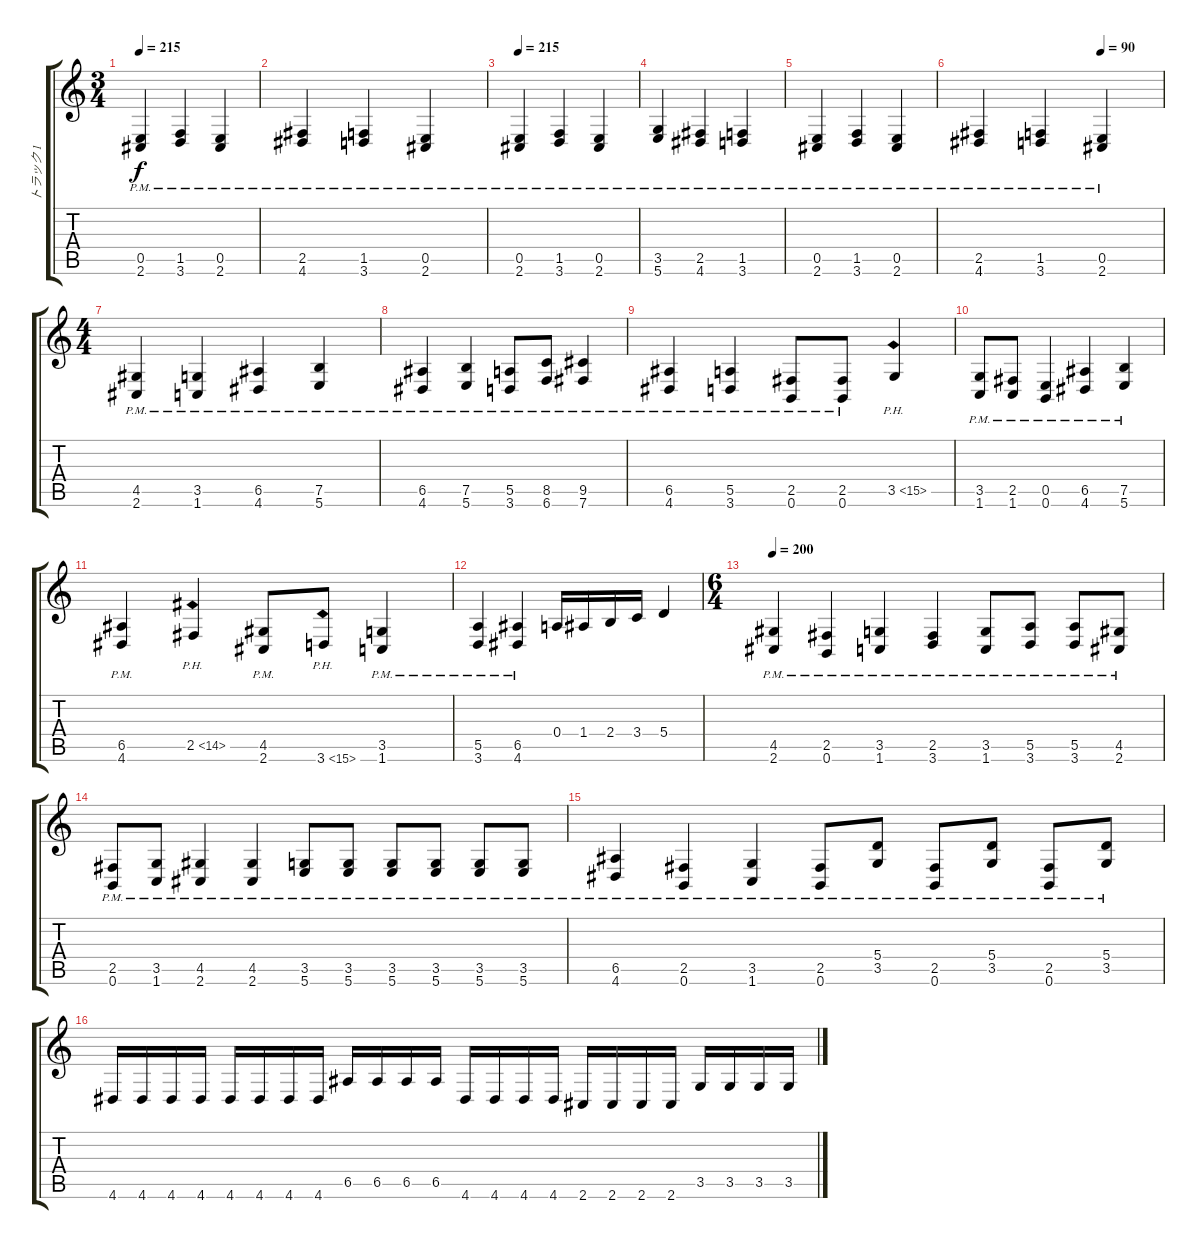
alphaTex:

\track ("トラック 1" "トラック 1") {instrument distortionguitar}
\staff {score tabs}
\tuning (B3 Gb3 D3 A2 E2 B1) {hide}
\ts (3 4)
\tempo 215
\clef g2
\ks c
(0.5{pm} 2.6{pm}).4{dy f} (1.5{pm} 3.6{pm}).4 (0.5{pm} 2.6{pm}).4 |
(2.5{pm} 4.6{pm}).4 (1.5{pm} 3.6{pm}).4 (0.5{pm} 2.6{pm}).4 |
\tempo 215
(0.5{pm} 2.6{pm}).4 (1.5{pm} 3.6{pm}).4 (0.5{pm} 2.6{pm}).4 |
(3.5{pm} 5.6{pm}).4 (2.5{pm} 4.6{pm}).4 (1.5{pm} 3.6{pm}).4 |
(0.5{pm} 2.6{pm}).4 (1.5{pm} 3.6{pm}).4 (0.5{pm} 2.6{pm}).4 |
\tempo (90 0.6666666666666666)
(2.5{pm} 4.6{pm}).4 (1.5{pm} 3.6{pm}).4 (0.5{pm} 2.6{pm}).4 |
\ts (4 4)
(4.5{pm} 2.6{pm}).4 (3.5{pm} 1.6{pm}).4 (6.5{pm} 4.6{pm}).4 (7.5{pm} 5.6{pm}).4 |
(6.5{pm} 4.6{pm}).4 (7.5{pm} 5.6{pm}).4 (5.5{pm} 3.6{pm}).8 (8.5{pm} 6.6{pm}).8 (9.5{pm} 7.6{pm}).4 |
(6.5{pm} 4.6{pm}).4 (5.5{pm} 3.6{pm}).4 (2.5{pm} 0.6{pm}).8 (2.5{pm} 0.6{pm}).8 3.5{ph 12}.4 |
(3.5{pm} 1.6{pm}).8 (2.5{pm} 1.6{pm}).8 (0.5{pm} 0.6{pm}).4 (6.5{pm} 4.6{pm}).4 (7.5{pm} 5.6{pm}).4 |
(6.5{pm} 4.6{pm}).4 2.5{ph 12}.4 (4.5{pm} 2.6{pm}).8 3.6{ph 12}.8 (3.5{pm} 1.6{pm}).4 |
(5.5{pm} 3.6{pm}).4 (6.5{pm} 4.6{pm}).4 0.4.16 1.4.16 2.4.16 3.4.16 5.4.4 |
\ts (6 4)
\tempo 200
(4.5{pm} 2.6{pm}).4 (2.5{pm} 0.6{pm}).4 (3.5{pm} 1.6{pm}).4 (2.5{pm} 3.6{pm}).4 (3.5{pm} 1.6{pm}).8 (5.5{pm} 3.6{pm}).8 (5.5{pm} 3.6{pm}).8 (4.5{pm} 2.6{pm}).8 |
(2.5{pm} 0.6{pm}).8 (3.5{pm} 1.6{pm}).8 (4.5{pm} 2.6{pm}).4 (4.5{pm} 2.6{pm}).4 (3.5{pm} 5.6{pm}).8 (3.5{pm} 5.6{pm}).8 (3.5{pm} 5.6{pm}).8 (3.5{pm} 5.6{pm}).8 (3.5{pm} 5.6{pm}).8 (3.5{pm} 5.6{pm}).8 |
(6.5{pm} 4.6{pm}).4 (2.5{pm} 0.6{pm}).4 (3.5{pm} 1.6{pm}).4 (2.5{pm} 0.6{pm}).8 (5.4{pm} 3.5{pm}).8 (2.5{pm} 0.6{pm}).8 (5.4{pm} 3.5{pm}).8 (2.5{pm} 0.6{pm}).8 (5.4{pm} 3.5{pm}).8 |
4.6.16 4.6.16 4.6.16 4.6.16 4.6.16 4.6.16 4.6.16 4.6.16 6.5.16 6.5.16 6.5.16 6.5.16 4.6.16 4.6.16 4.6.16 4.6.16 2.6.16 2.6.16 2.6.16 2.6.16 3.5.16 3.5.16 3.5.16 3.5.16
